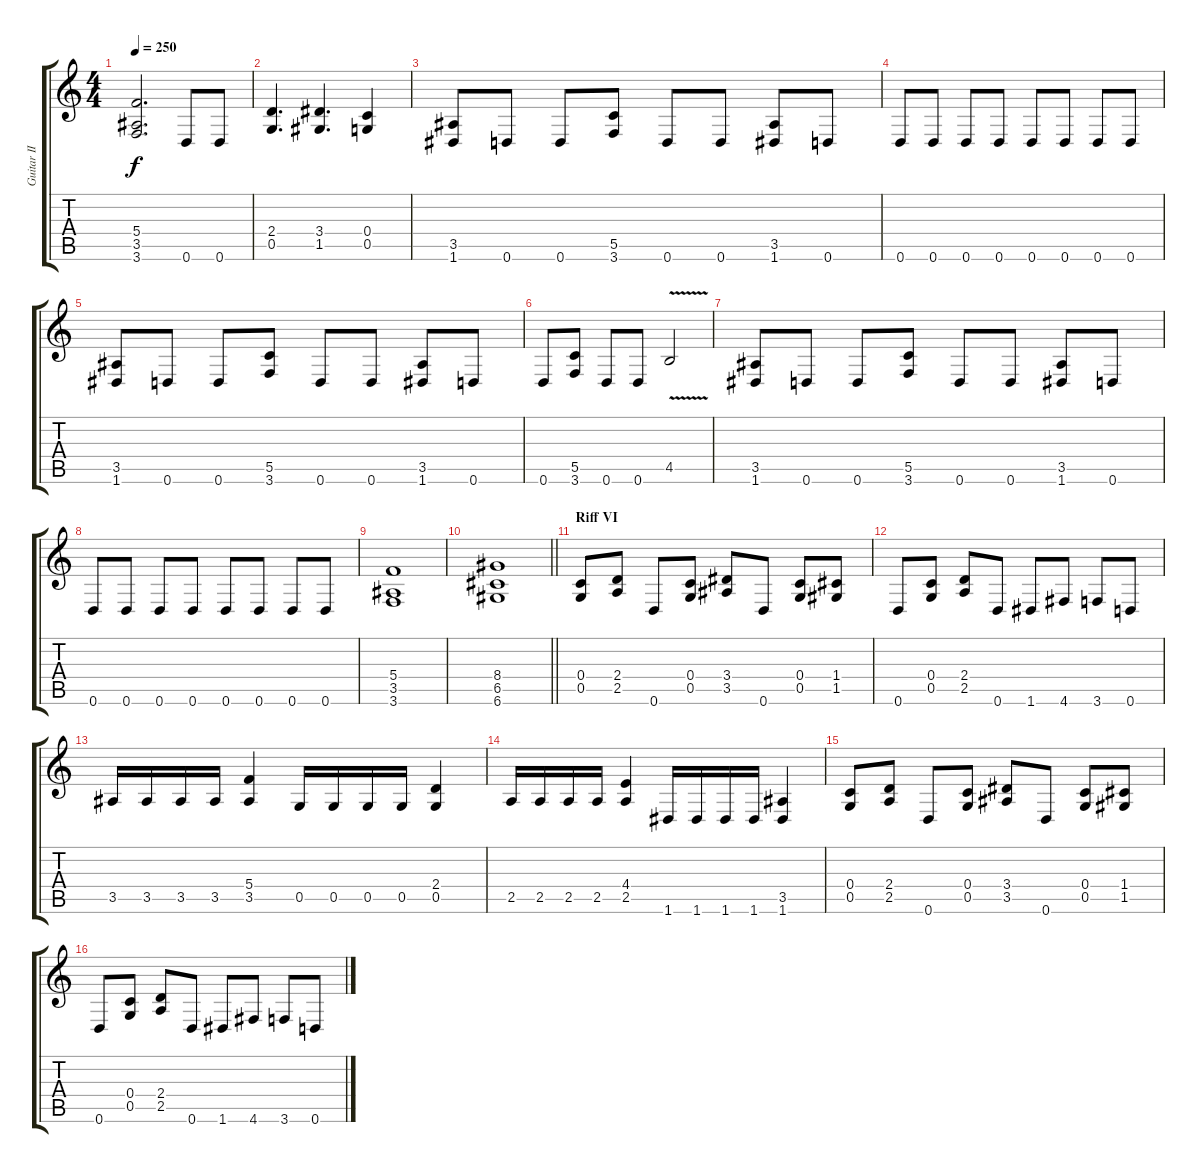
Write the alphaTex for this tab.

\track ("Guitar II" "Guitar II") {instrument distortionguitar}
\staff {score tabs}
\tuning (D4 A3 F3 C3 G2 D2) {hide}
\ts (4 4)
\tempo 250
\clef g2
\ks c
(5.4 3.5 3.6).2{d dy f} 0.6.8 0.6.8 |
(2.4 0.5).4{d} (3.4 1.5).4{d} (0.4 0.5).4 |
(3.5 1.6).8 0.6.8 0.6.8 (5.5 3.6).8 0.6.8 0.6.8 (3.5 1.6).8 0.6.8 |
0.6.8 0.6.8 0.6.8 0.6.8 0.6.8 0.6.8 0.6.8 0.6.8 |
(3.5 1.6).8 0.6.8 0.6.8 (5.5 3.6).8 0.6.8 0.6.8 (3.5 1.6).8 0.6.8 |
0.6.8 (5.5 3.6).8 0.6.8 0.6.8 4.5{v}.2 |
(3.5 1.6).8 0.6.8 0.6.8 (5.5 3.6).8 0.6.8 0.6.8 (3.5 1.6).8 0.6.8 |
0.6.8 0.6.8 0.6.8 0.6.8 0.6.8 0.6.8 0.6.8 0.6.8 |
(5.4 3.5 3.6).1 |
\barLineRight lightlight
(8.4 6.5 6.6).1 |
\section ("" "Riff VI")
(0.4 0.5).8 (2.4 2.5).8 0.6.8 (0.4 0.5).8 (3.4 3.5).8 0.6.8 (0.4 0.5).8 (1.4 1.5).8 |
0.6.8 (0.4 0.5).8 (2.4 2.5).8 0.6.8 1.6.8 4.6.8 3.6.8 0.6.8 |
3.5.16 3.5.16 3.5.16 3.5.16 (5.4 3.5).4 0.5.16 0.5.16 0.5.16 0.5.16 (2.4 0.5).4 |
2.5.16 2.5.16 2.5.16 2.5.16 (4.4 2.5).4 1.6.16 1.6.16 1.6.16 1.6.16 (3.5 1.6).4 |
(0.4 0.5).8 (2.4 2.5).8 0.6.8 (0.4 0.5).8 (3.4 3.5).8 0.6.8 (0.4 0.5).8 (1.4 1.5).8 |
0.6.8 (0.4 0.5).8 (2.4 2.5).8 0.6.8 1.6.8 4.6.8 3.6.8 0.6.8
